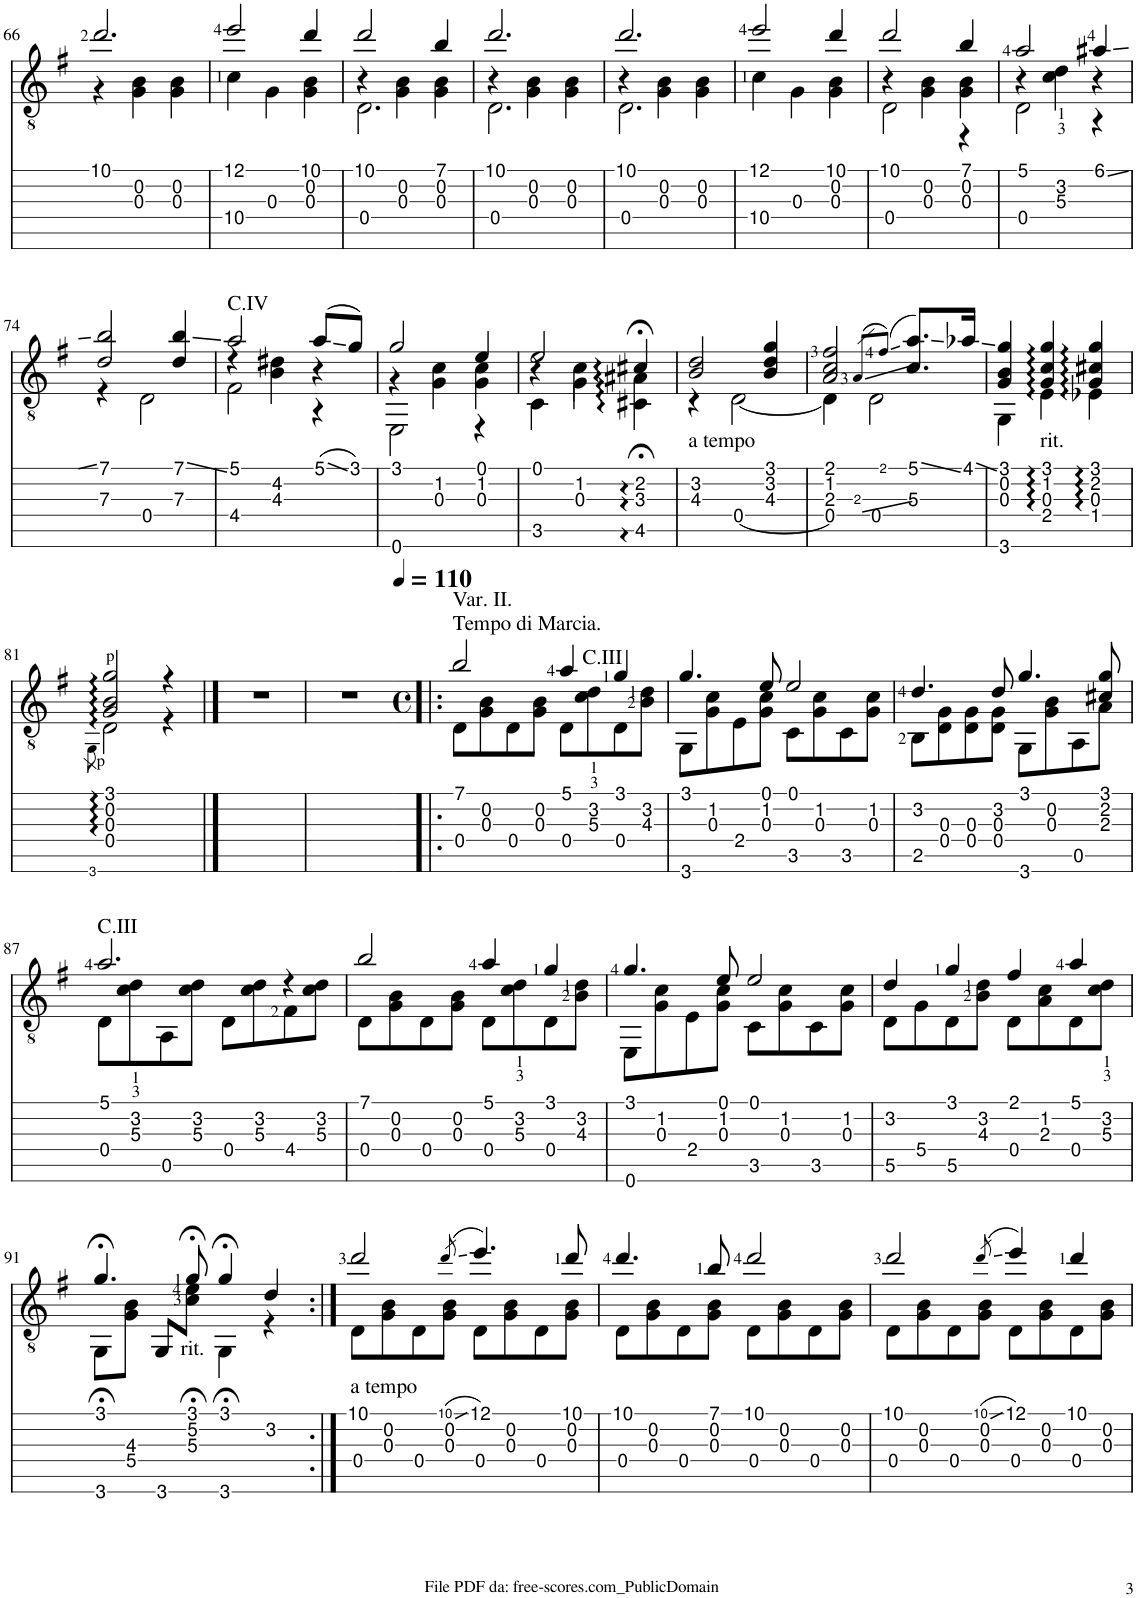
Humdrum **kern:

**kern	**kern
*part1	*part1
*staff2	*staff1
*I"Guitar	*
*I'Guit.	*
!!LO:PB:g=z
*	*clefGv2
*k[f#]	*k[f#]
*M3/4	*M3/4
=66	=66
*^	*^
2.dd	4r	2.dd/	4r
.	4G 4B	.	4G\ 4B\
.	4G 4B	.	4G\ 4B\
=67	=67	=67	=67
2ee	4c	2ee/	4c\
.	4G	.	4G\
4dd	4G 4B	4dd/	4G\ 4B\
=68	=68	=68	=68
*	*^	*	*^
2dd	4r	2.D	2dd/	4r	2.D\
.	4G 4B	.	.	4G\ 4B\	.
4b	4G 4B	.	4b/	4G\ 4B\	.
=69	=69	=69	=69	=69	=69
2.dd	4r	2.D	2.dd/	4r	2.D\
.	4G 4B	.	.	4G\ 4B\	.
.	4G 4B	.	.	4G\ 4B\	.
=70	=70	=70	=70	=70	=70
2.dd	4r	2.D	2.dd/	4r	2.D\
.	4G 4B	.	.	4G\ 4B\	.
.	4G 4B	.	.	4G\ 4B\	.
*	*v	*v	*	*	*
*	*	*	*v	*v
=71	=71	=71	=71
2ee	4c	2ee/	4c\
.	4G	.	4G\
4dd	4G 4B	4dd/	4G\ 4B\
=72	=72	=72	=72
*	*^	*	*^
2dd	4r	2D	2dd/	4r	2D\
.	4G 4B	.	.	4G\ 4B\	.
4b	4G 4B	4r	4b/	4G\ 4B\	4r
=73	=73	=73	=73	=73	=73
2a	4r	2D	2a/	4r	2D\
.	4c 4d	.	.	4c\ 4d\	.
4a#	4r	4r	4a#X/	4r	4r
*	*v	*v	*	*	*
*	*	*	*v	*v
!!LO:LB:g=z
=74	=74	=74	=74
2d 2b	4r	2d/ 2b/	4r
.	2D	.	2D\
4d 4b	.	4d/ 4b/	.
=75	=75	=75	=75
*	*^	*	*^
!	!	!	!LO:TX:a:t=C.IV	!	!
2a	4r	2F#	2a/	4r	2F#\
.	4B 4d#	.	.	4B\ 4d#X\	.
8aL	4r	4r	(8a/L	4r	4r
8gJ	.	.	8g/J)	.	.
=76	=76	=76	=76	=76	=76
2g	4r	2EE	2g/	4r	2EE\
.	4G 4c	.	.	4G\ 4c\	.
4e	4G 4c	4r	4e/	4G\ 4c\	4r
=77	=77	=77	=77	=77	=77
2e	4r	4C	2e/	4r	4C\
.	4c	4G	.	4c\	4G\
4c#;<	4A#:	4C#:	4c#X;</	4A#X\	4C#X\
=78	=78	=78	=78	=78	=78
!LO:TX:a:t=a tempo	!	!	!	!	!
*	*v	*v	*	*	*
*	*	*	*v	*v
2B 2d	4r	2B/ 2d/	4r
.	[2D	.	[2D\
4B 4d 4g	.	4B/ 4d/ 4g/	.
=79	=79	=79	=79
2A 2c 2f#	4D]	2A/ 2c/ 2f#/	4D\]
.	2D	.	2D\
qA	.	(8qA/L	.
qf#	.	(8qf#/J)	.
8.c\ 8.a\L	.	8.c/ 8.a/L)	.
16a-Jk	.	16a-X/Jk	.
=80	=80	=80	=80
4G 4B 4g	4GG	4G/ 4B/ 4g/	4GG\
!LO:TX:a:t=rit.	!	!	!
4G 4c 4g	4E	4G/ 4c/ 4g/	4E\
4G 4c# 4g	4E-	4G/ 4c#X/ 4g/	4E-X\
!!LO:LB:g=z	!!
=81	=81	=81	=81
.	qGG	.	8qGG\
2G 2B 2g	2D	2G/ 2B/ 2g/	2D\
4r	4r	4r	4r
*v	*v	*	*
*	*v	*v
==82	==82
2.r	2.r
=83	=83
2.r	2.r
=84!|:	=84!|:
*M4/4	*M4/4
*met(c)	*met(c)
*	*MM110
*^	*^
!	!	!LO:TX:a:t=Var. II.	!
!	!	!LO:TX:a:t=Tempo di Marcia.	!
2b	8DL	2b/	8D\L
.	8G\ 8B\J	.	8G\ 8B\
.	8DL	.	8D\
.	8G\ 8B\J	.	8G\ 8B\J
4a	8DL	4a/	8D\L
!	!	!	!LO:TX:a:t=C.III
.	8c\ 8d\J	.	8c\ 8d\
4g	8DL	4g/	8D\
.	8B\ 8d\J	.	8B\ 8d\J
=85	=85	=85	=85
4.g	8GGL	4.g/	8GG\L
.	8G\ 8c\J	.	8G\ 8c\
.	8EL	.	8E\
8e	8G\ 8c\J	8e/	8G\ 8c\J
2e	8CL	2e/	8C\L
.	8G\ 8c\J	.	8G\ 8c\
.	8CL	.	8C\
.	8G\ 8c\J	.	8G\ 8c\J
=86	=86	=86	=86
4.d	8BBL	4.d/	8BB\L
.	8D\ 8G\J	.	8D\ 8G\
.	8D\ 8G\L	.	8D\ 8G\
8d	8D\ 8G\J	8d/	8D\ 8G\J
4.g	8GGL	4.g/	8GG\L
.	8G\ 8B\J	.	8G\ 8B\
.	8AAL	.	8AA\
8c# 8g	8AJ	8c#X/ 8g/	8A\J
!!LO:LB:g=z	!!
=87	=87	=87	=87
!	!	!LO:TX:a:t=C.III	!
2.a	8DL	2.a/	8D\L
.	8c\ 8d\J	.	8c\ 8d\
.	8AAL	.	8AA\
.	8c\ 8d\J	.	8c\ 8d\J
.	8DL	.	8D\L
.	8c\ 8d\J	.	8c\ 8d\
4r	8F#L	4r	8F#\
.	8c\ 8d\J	.	8c\ 8d\J
=88	=88	=88	=88
2b	8DL	2b/	8D\L
.	8G\ 8B\J	.	8G\ 8B\
.	8DL	.	8D\
.	8G\ 8B\J	.	8G\ 8B\J
4a	8DL	4a/	8D\L
.	8c\ 8d\J	.	8c\ 8d\
4g	8DL	4g/	8D\
.	8B\ 8d\J	.	8B\ 8d\J
=89	=89	=89	=89
4.g	8EEL	4.g/	8EE\L
.	8G\ 8c\J	.	8G\ 8c\
.	8EL	.	8E\
8e	8G\ 8c\J	8e/	8G\ 8c\J
2e	8CL	2e/	8C\L
.	8G\ 8c\J	.	8G\ 8c\
.	8CL	.	8C\
.	8G\ 8c\J	.	8G\ 8c\J
=90	=90	=90	=90
4d	8DL	4d/	8D\L
.	8GJ	.	8G\
4g	8DL	4g/	8D\
.	8B\ 8d\J	.	8B\ 8d\J
4f#	8DL	4f#/	8D\L
.	8A\ 8c\J	.	8A\ 8c\
4a	8DL	4a/	8D\
.	8c\ 8d\J	.	8c\ 8d\J
!!LO:LB:g=z	!!
=91	=91	=91	=91
4.g;<	8GGL	4.g;</	8GG\L
.	8G\ 8B\J	.	8G\ 8B\J
.	8GGL	.	8GG/L
!LO:TX:a:t=rit.	!	!	!
8g;<	8c\ 8e\J	8g;</	8c\ 8e\J
4g;<	4GG	4g;</	4GG\
4d	4r	4d/	4r
=92:|!	=92:|!	=92:|!	=92:|!
!LO:TX:a:t=a tempo	!	!	!
2dd	8DL	2dd/	8D\L
.	8G\ 8B\J	.	8G\ 8B\
.	8DL	.	8D\
.	8G\ 8B\J	.	8G\ 8B\J
qdd	.	(8qdd/	.
4.ee	8DL	4.ee/)	8D\L
.	8G\ 8B\J	.	8G\ 8B\
.	8DL	.	8D\
8dd	8G\ 8B\J	8dd/	8G\ 8B\J
=93	=93	=93	=93
4.dd	8DL	4.dd/	8D\L
.	8G\ 8B\J	.	8G\ 8B\
.	8DL	.	8D\
8b	8G\ 8B\J	8b/	8G\ 8B\J
2dd	8DL	2dd/	8D\L
.	8G\ 8B\J	.	8G\ 8B\
.	8DL	.	8D\
.	8G\ 8B\J	.	8G\ 8B\J
=94	=94	=94	=94
2dd	8DL	2dd/	8D\L
.	8G\ 8B\J	.	8G\ 8B\
.	8DL	.	8D\
.	8G\ 8B\J	.	8G\ 8B\J
qdd	.	(8qdd/	.
4ee	8DL	4ee/)	8D\L
.	8G\ 8B\J	.	8G\ 8B\
4dd	8DL	4dd/	8D\
.	8G\ 8B\J	.	8G\ 8B\J
*v	*v	*	*
*	*v	*v
=	=
*-	*-
